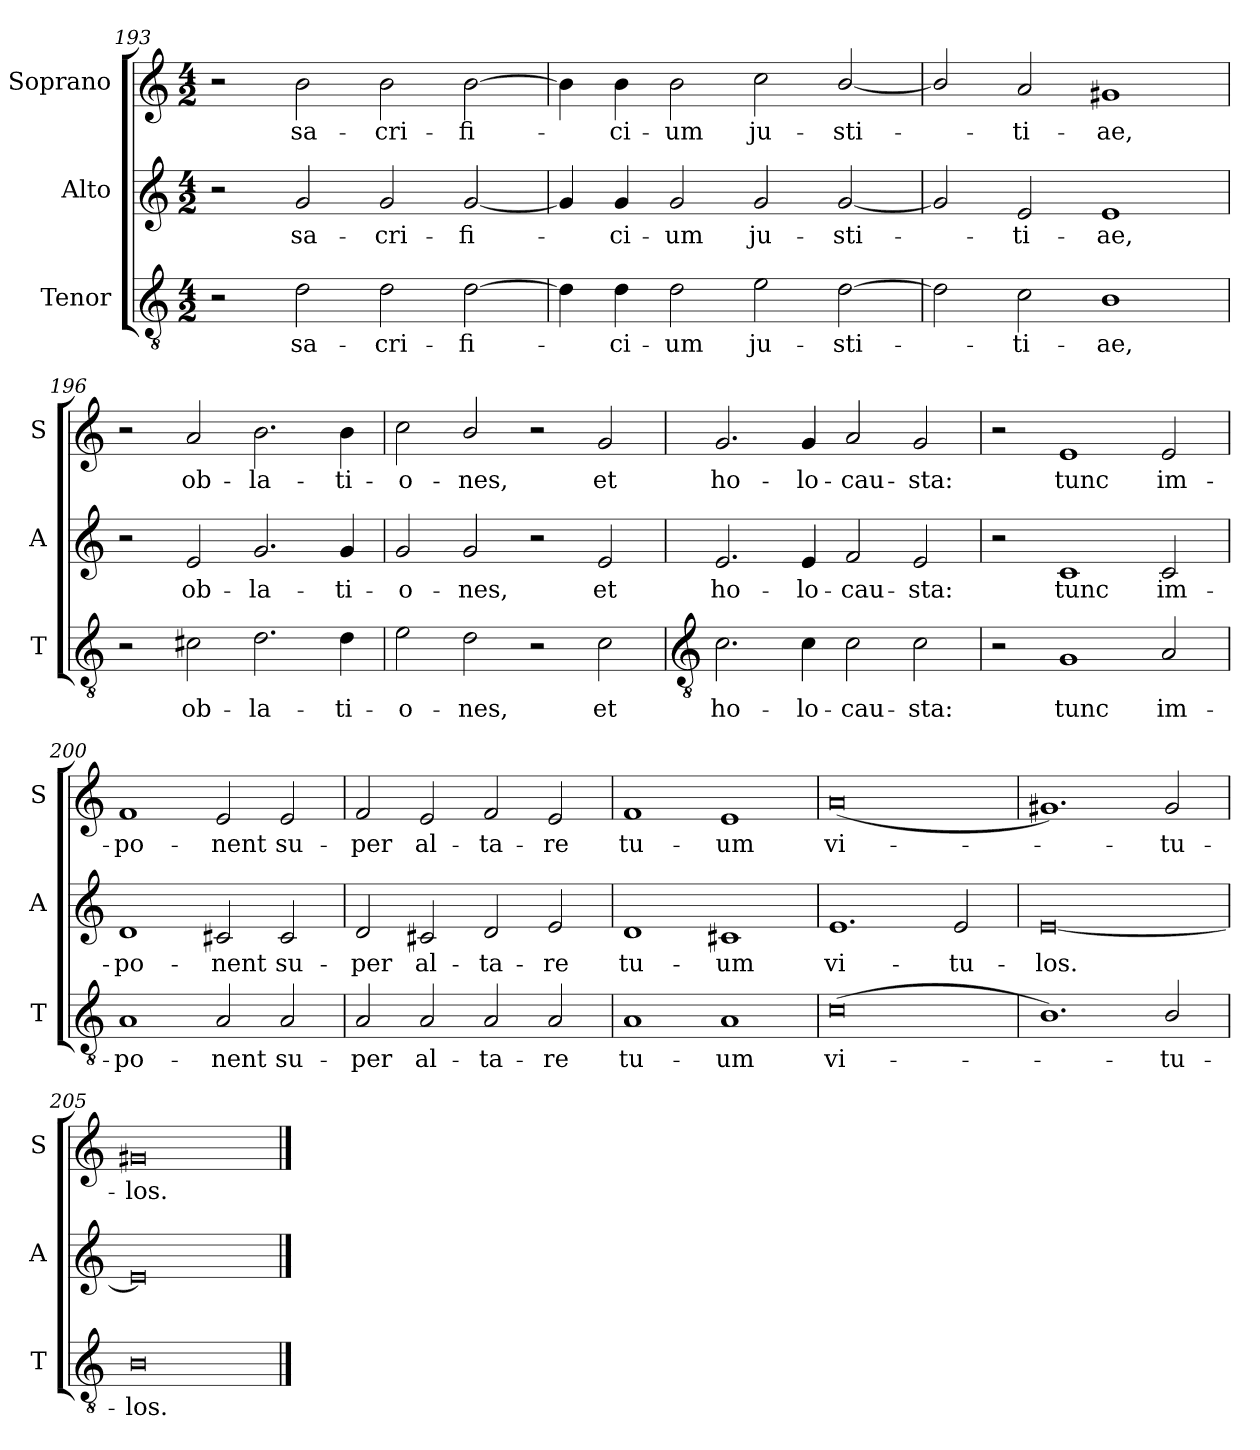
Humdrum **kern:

**kern	**text	**kern	**text	**kern	**text
*part3	*part3	*part2	*part2	*part1	*part1
*staff3	*staff3	*staff2	*staff2	*staff1	*staff1
*I"Tenor	*	*I"Alto	*	*I"Soprano	*
*I'T	*	*I'A	*	*I'S	*
*clefGv2	*	*clefG2	*	*clefG2	*
*k[]	*	*k[]	*	*k[]	*
*C:	*	*C:	*	*C:	*
*M4/2	*	*M4/2	*	*M4/2	*
=193	=193	=193	=193	=193	=193
2r	.	2r	.	2r	.
!	!LO:LY:b	!	!LO:LY:b	!	!LO:LY:b
2d	sa-	2g	sa-	2b	sa-
!	!LO:LY:b	!	!LO:LY:b	!	!LO:LY:b
2d	-cri-	2g	-cri-	2b	-cri-
!	!LO:LY:b	!	!LO:LY:b	!	!LO:LY:b
[2d	-fi-	[2g	-fi-	[2b	-fi-
=194	=194	=194	=194	=194	=194
4d]	.	4g]	.	4b]	.
!	!LO:LY:b	!	!LO:LY:b	!	!LO:LY:b
4d	ci-	4g	ci-	4b	ci-
!	!LO:LY:b	!	!LO:LY:b	!	!LO:LY:b
2d	-um	2g	-um	2b	-um
!	!LO:LY:b	!	!LO:LY:b	!	!LO:LY:b
2e	ju-	2g	ju-	2cc	ju-
!	!LO:LY:b	!	!LO:LY:b	!	!LO:LY:b
[2d	-sti-	[2g	-sti-	[2b/	-sti-
=195	=195	=195	=195	=195	=195
2d]	.	2g]	.	2b/]	.
!	!LO:LY:b	!	!LO:LY:b	!	!LO:LY:b
2c	ti-	2e	ti-	2a	ti-
!	!LO:LY:b	!	!LO:LY:b	!	!LO:LY:b
1B	-ae,	1e	-ae,	1g#X	-ae,
=196	=196	=196	=196	=196	=196
2r	.	2r	.	2r	.
!	!LO:LY:b	!	!LO:LY:b	!	!LO:LY:b
2c#X	ob-	2e	ob-	2a	ob-
!	!LO:LY:b	!	!LO:LY:b	!	!LO:LY:b
2.d	-la-	2.g	-la-	2.b	-la-
!	!LO:LY:b	!	!LO:LY:b	!	!LO:LY:b
4d	-ti-	4g	-ti-	4b	-ti-
=197	=197	=197	=197	=197	=197
!	!LO:LY:b	!	!LO:LY:b	!	!LO:LY:b
2e	-o-	2g	-o-	2cc	-o-
!	!LO:LY:b	!	!LO:LY:b	!	!LO:LY:b
2d	-nes,	2g	-nes,	2b/	-nes,
2r	.	2r	.	2r	.
!	!LO:LY:b	!	!LO:LY:b	!	!LO:LY:b
2c	et	2e	et	2g	et
!!LO:LB:g=z
=198	=198	=198	=198	=198	=198
*clefGv2	*	*	*	*	*
!	!LO:LY:b	!	!LO:LY:b	!	!LO:LY:b
2.c	ho-	2.e	ho-	2.g	ho-
!	!LO:LY:b	!	!LO:LY:b	!	!LO:LY:b
4c	-lo-	4e	-lo-	4g	-lo-
!	!LO:LY:b	!	!LO:LY:b	!	!LO:LY:b
2c	-cau-	2f	-cau-	2a	-cau-
!	!LO:LY:b	!	!LO:LY:b	!	!LO:LY:b
2c	-sta:	2e	-sta:	2g	-sta:
=199	=199	=199	=199	=199	=199
2r	.	2r	.	2r	.
!	!LO:LY:b	!	!LO:LY:b	!	!LO:LY:b
1G	tunc	1c	tunc	1e	tunc
!	!LO:LY:b	!	!LO:LY:b	!	!LO:LY:b
2A	im-	2c	im-	2e	im-
=200	=200	=200	=200	=200	=200
!	!LO:LY:b	!	!LO:LY:b	!	!LO:LY:b
1A	-po-	1d	-po-	1f	-po-
!	!LO:LY:b	!	!LO:LY:b	!	!LO:LY:b
2A	-nent	2c#X	-nent	2e	-nent
!	!LO:LY:b	!	!LO:LY:b	!	!LO:LY:b
2A	su-	2c#	su-	2e	su-
=201	=201	=201	=201	=201	=201
!	!LO:LY:b	!	!LO:LY:b	!	!LO:LY:b
2A	-per	2d	-per	2f	-per
!	!LO:LY:b	!	!LO:LY:b	!	!LO:LY:b
2A	al-	2c#X	al-	2e	al-
!	!LO:LY:b	!	!LO:LY:b	!	!LO:LY:b
2A	-ta-	2d	-ta-	2f	-ta-
!	!LO:LY:b	!	!LO:LY:b	!	!LO:LY:b
2A	-re	2e	-re	2e	-re
=202	=202	=202	=202	=202	=202
!	!LO:LY:b	!	!LO:LY:b	!	!LO:LY:b
1A	tu-	1d	tu-	1f	tu-
!	!LO:LY:b	!	!LO:LY:b	!	!LO:LY:b
1A	-um	1c#X	-um	1e	-um
=203	=203	=203	=203	=203	=203
!	!LO:LY:b	!	!LO:LY:b	!	!LO:LY:b
(>0c	vi-	1.e	vi-	(<0a	vi-
!	!	!	!LO:LY:b	!	!
.	.	2e	-tu-	.	.
=204	=204	=204	=204	=204	=204
!	!	!	!LO:LY:b	!	!
1.B)	.	[0e	-los.	1.g#X)	.
!	!LO:LY:b	!	!	!	!LO:LY:b
2B/	tu-	.	.	2g#	tu-
=205	=205	=205	=205	=205	=205
!	!LO:LY:b	!	!	!	!LO:LY:b
0B	-los.	0e]	.	0g#X	-los.
==	==	==	==	==	==
*-	*-	*-	*-	*-	*-
